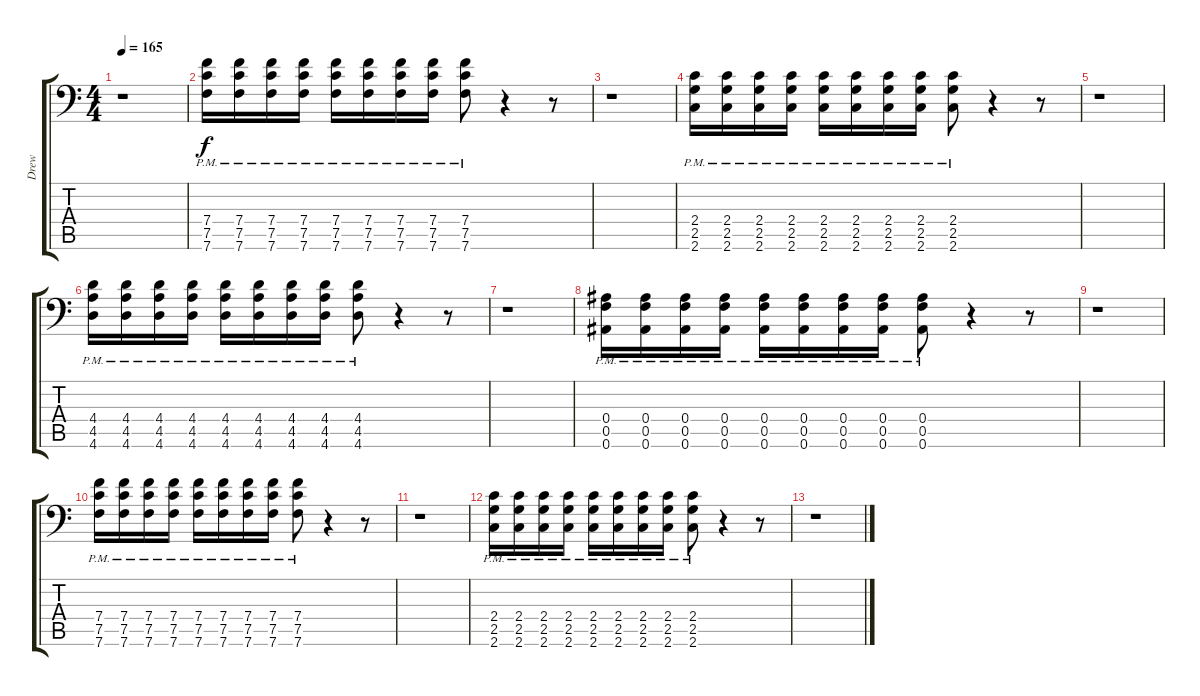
\track ("Drew" "Drew") {instrument distortionguitar}
\staff {score tabs}
\tuning (C4 G3 Eb3 Bb2 F2 Bb1) {hide}
\ts (4 4)
\tempo 165
\clef f4
\ks c
r.1{dy f} |
(7.4{pm} 7.5{pm} 7.6{pm}).16 (7.4{pm} 7.5{pm} 7.6{pm}).16 (7.4{pm} 7.5{pm} 7.6{pm}).16 (7.4{pm} 7.5{pm} 7.6{pm}).16 (7.4{pm} 7.5{pm} 7.6{pm}).16 (7.4{pm} 7.5{pm} 7.6{pm}).16 (7.4{pm} 7.5{pm} 7.6{pm}).16 (7.4{pm} 7.5{pm} 7.6{pm}).16 (7.4{pm} 7.5{pm} 7.6{pm}).8 r.4 r.8 |
r.1 |
(2.4{pm} 2.5{pm} 2.6{pm}).16 (2.4{pm} 2.5{pm} 2.6{pm}).16 (2.4{pm} 2.5{pm} 2.6{pm}).16 (2.4{pm} 2.5{pm} 2.6{pm}).16 (2.4{pm} 2.5{pm} 2.6{pm}).16 (2.4{pm} 2.5{pm} 2.6{pm}).16 (2.4{pm} 2.5{pm} 2.6{pm}).16 (2.4{pm} 2.5{pm} 2.6{pm}).16 (2.4{pm} 2.5{pm} 2.6{pm}).8 r.4 r.8 |
r.1 |
(4.4{pm} 4.5{pm} 4.6{pm}).16 (4.4{pm} 4.5{pm} 4.6{pm}).16 (4.4{pm} 4.5{pm} 4.6{pm}).16 (4.4{pm} 4.5{pm} 4.6{pm}).16 (4.4{pm} 4.5{pm} 4.6{pm}).16 (4.4{pm} 4.5{pm} 4.6{pm}).16 (4.4{pm} 4.5{pm} 4.6{pm}).16 (4.4{pm} 4.5{pm} 4.6{pm}).16 (4.4{pm} 4.5{pm} 4.6{pm}).8 r.4 r.8 |
r.1 |
(0.4{pm} 0.5{pm} 0.6{pm}).16 (0.4{pm} 0.5{pm} 0.6{pm}).16 (0.4{pm} 0.5{pm} 0.6{pm}).16 (0.4{pm} 0.5{pm} 0.6{pm}).16 (0.4{pm} 0.5{pm} 0.6{pm}).16 (0.4{pm} 0.5{pm} 0.6{pm}).16 (0.4{pm} 0.5{pm} 0.6{pm}).16 (0.4{pm} 0.5{pm} 0.6{pm}).16 (0.4{pm} 0.5{pm} 0.6{pm}).8 r.4 r.8 |
r.1 |
(7.4{pm} 7.5{pm} 7.6{pm}).16 (7.4{pm} 7.5{pm} 7.6{pm}).16 (7.4{pm} 7.5{pm} 7.6{pm}).16 (7.4{pm} 7.5{pm} 7.6{pm}).16 (7.4{pm} 7.5{pm} 7.6{pm}).16 (7.4{pm} 7.5{pm} 7.6{pm}).16 (7.4{pm} 7.5{pm} 7.6{pm}).16 (7.4{pm} 7.5{pm} 7.6{pm}).16 (7.4{pm} 7.5{pm} 7.6{pm}).8 r.4 r.8 |
r.1 |
(2.4{pm} 2.5{pm} 2.6{pm}).16 (2.4{pm} 2.5{pm} 2.6{pm}).16 (2.4{pm} 2.5{pm} 2.6{pm}).16 (2.4{pm} 2.5{pm} 2.6{pm}).16 (2.4{pm} 2.5{pm} 2.6{pm}).16 (2.4{pm} 2.5{pm} 2.6{pm}).16 (2.4{pm} 2.5{pm} 2.6{pm}).16 (2.4{pm} 2.5{pm} 2.6{pm}).16 (2.4{pm} 2.5{pm} 2.6{pm}).8 r.4 r.8 |
r.1
